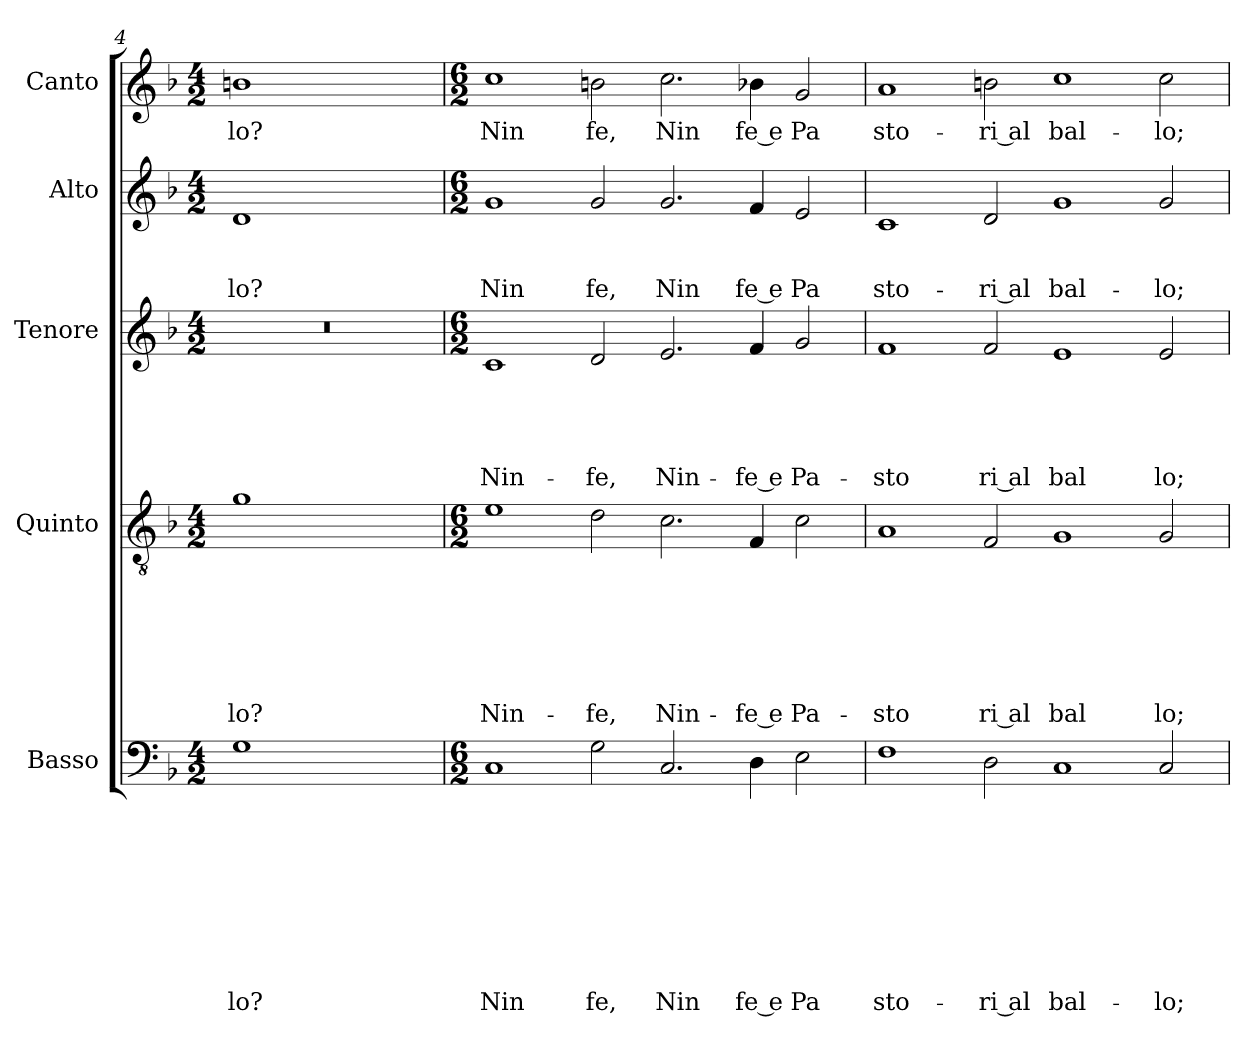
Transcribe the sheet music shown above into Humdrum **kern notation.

**kern	**text	**text	**text	**text	**text	**text	**text	**text	**text	**kern	**text	**text	**text	**text	**text	**text	**text	**kern	**text	**text	**text	**text	**text	**kern	**text	**text	**text	**kern	**text
*part5	*part5	*part5	*part5	*part5	*part5	*part5	*part5	*part5	*part5	*part4	*part4	*part4	*part4	*part4	*part4	*part4	*part4	*part3	*part3	*part3	*part3	*part3	*part3	*part2	*part2	*part2	*part2	*part1	*part1
*staff5	*staff5	*staff5	*staff5	*staff5	*staff5	*staff5	*staff5	*staff5	*staff5	*staff4	*staff4	*staff4	*staff4	*staff4	*staff4	*staff4	*staff4	*staff3	*staff3	*staff3	*staff3	*staff3	*staff3	*staff2	*staff2	*staff2	*staff2	*staff1	*staff1
*I"Basso	*	*	*	*	*	*	*	*	*	*I"Quinto	*	*	*	*	*	*	*	*I"Tenore	*	*	*	*	*	*I"Alto	*	*	*	*I"Canto	*
*clefF4	*	*	*	*	*	*	*	*	*	*clefGv2	*	*	*	*	*	*	*	*clefG2	*	*	*	*	*	*clefG2	*	*	*	*clefG2	*
*k[b-]	*	*	*	*	*	*	*	*	*	*k[b-]	*	*	*	*	*	*	*	*k[b-]	*	*	*	*	*	*k[b-]	*	*	*	*k[b-]	*
*F:	*	*	*	*	*	*	*	*	*	*F:	*	*	*	*	*	*	*	*F:	*	*	*	*	*	*F:	*	*	*	*F:	*
*M4/2	*	*	*	*	*	*	*	*	*	*M4/2	*	*	*	*	*	*	*	*M4/2	*	*	*	*	*	*M4/2	*	*	*	*M4/2	*
=4	=4	=4	=4	=4	=4	=4	=4	=4	=4	=4	=4	=4	=4	=4	=4	=4	=4	=4	=4	=4	=4	=4	=4	=4	=4	=4	=4	=4	=4
!	!	!	!	!	!	!	!	!	!LO:LY:b	!	!	!	!	!	!	!	!LO:LY:b	!	!	!	!	!	!	!	!	!	!LO:LY:b	!	!LO:LY:b
1G	.	.	.	.	.	.	.	.	lo?	1g	.	.	.	.	.	.	-lo?	0r	.	.	.	.	.	1d	.	.	lo?	1bn	lo?
1ryy	.	.	.	.	.	.	.	.	.	1ryy	.	.	.	.	.	.	.	.	.	.	.	.	.	1ryy	.	.	.	1ryy	.
=5	=5	=5	=5	=5	=5	=5	=5	=5	=5	=5	=5	=5	=5	=5	=5	=5	=5	=5	=5	=5	=5	=5	=5	=5	=5	=5	=5	=5	=5
*M6/2	*	*	*	*	*	*	*	*	*	*M6/2	*	*	*	*	*	*	*	*M6/2	*	*	*	*	*	*M6/2	*	*	*	*M6/2	*
!	!	!	!	!	!	!	!	!	!LO:LY:b	!	!	!	!	!	!	!	!LO:LY:b	!	!	!	!	!	!LO:LY:b	!	!	!	!LO:LY:b	!	!LO:LY:b
1C	.	.	.	.	.	.	.	.	Nin	1e	.	.	.	.	.	.	Nin-	1c	.	.	.	.	Nin-	1g	.	.	Nin	1cc	Nin
!	!	!	!	!	!	!	!	!	!LO:LY:b	!	!	!	!	!	!	!	!LO:LY:b	!	!	!	!	!	!LO:LY:b	!	!	!	!LO:LY:b	!	!LO:LY:b
2G\	.	.	.	.	.	.	.	.	fe,	2d\	.	.	.	.	.	.	-fe,	2d/	.	.	.	.	-fe,	2g/	.	.	fe,	2bn\	fe,
!	!	!	!	!	!	!	!	!	!LO:LY:b	!	!	!	!	!	!	!	!LO:LY:b	!	!	!	!	!	!LO:LY:b	!	!	!	!LO:LY:b	!	!LO:LY:b
2.C/	.	.	.	.	.	.	.	.	Nin	2.c\	.	.	.	.	.	.	Nin-	2.e/	.	.	.	.	Nin-	2.g/	.	.	Nin	2.cc\	Nin
!	!	!	!	!	!	!	!	!	!LO:LY:b:rj	!	!	!	!	!	!	!	!LO:LY:b:rj	!	!	!	!	!	!LO:LY:b:rj	!	!	!	!LO:LY:b:rj	!	!LO:LY:b:rj
4D\	.	.	.	.	.	.	.	.	fe e	4F/	.	.	.	.	.	.	-fe e	4f/	.	.	.	.	-fe e	4f/	.	.	fe e	4b-X\	fe e
!	!	!	!	!	!	!	!	!	!LO:LY:b	!	!	!	!	!	!	!	!LO:LY:b	!	!	!	!	!	!LO:LY:b	!	!	!	!LO:LY:b	!	!LO:LY:b
2E\	.	.	.	.	.	.	.	.	Pa	2c\	.	.	.	.	.	.	Pa-	2g/	.	.	.	.	Pa-	2e/	.	.	Pa	2g/	Pa
!!LO:LB:g=z
=6	=6	=6	=6	=6	=6	=6	=6	=6	=6	=6	=6	=6	=6	=6	=6	=6	=6	=6	=6	=6	=6	=6	=6	=6	=6	=6	=6	=6	=6
!	!	!	!	!	!	!	!	!	!LO:LY:b	!	!	!	!	!	!	!	!LO:LY:b	!	!	!	!	!	!LO:LY:b	!	!	!	!LO:LY:b	!	!LO:LY:b
1F	.	.	.	.	.	.	.	.	sto-	1A	.	.	.	.	.	.	-sto	1f	.	.	.	.	-sto	1c	.	.	sto-	1a	sto-
!	!	!	!	!	!	!	!	!	!LO:LY:b:rj	!	!	!	!	!	!	!	!LO:LY:b:rj	!	!	!	!	!	!LO:LY:b:rj	!	!	!	!LO:LY:b:rj	!	!LO:LY:b:rj
2D\	.	.	.	.	.	.	.	.	-ri al	2F/	.	.	.	.	.	.	ri al	2f/	.	.	.	.	ri al	2d/	.	.	-ri al	2bn\	-ri al
!	!	!	!	!	!	!	!	!	!LO:LY:b	!	!	!	!	!	!	!	!LO:LY:b	!	!	!	!	!	!LO:LY:b	!	!	!	!LO:LY:b	!	!LO:LY:b
1C	.	.	.	.	.	.	.	.	bal-	1G	.	.	.	.	.	.	bal	1e	.	.	.	.	bal	1g	.	.	bal-	1cc	bal-
!	!	!	!	!	!	!	!	!	!LO:LY:b	!	!	!	!	!	!	!	!LO:LY:b	!	!	!	!	!	!LO:LY:b	!	!	!	!LO:LY:b	!	!LO:LY:b
2C/	.	.	.	.	.	.	.	.	-lo;	2G/	.	.	.	.	.	.	lo;	2e/	.	.	.	.	lo;	2g/	.	.	-lo;	2cc\	-lo;
=	=	=	=	=	=	=	=	=	=	=	=	=	=	=	=	=	=	=	=	=	=	=	=	=	=	=	=	=	=
*-	*-	*-	*-	*-	*-	*-	*-	*-	*-	*-	*-	*-	*-	*-	*-	*-	*-	*-	*-	*-	*-	*-	*-	*-	*-	*-	*-	*-	*-
